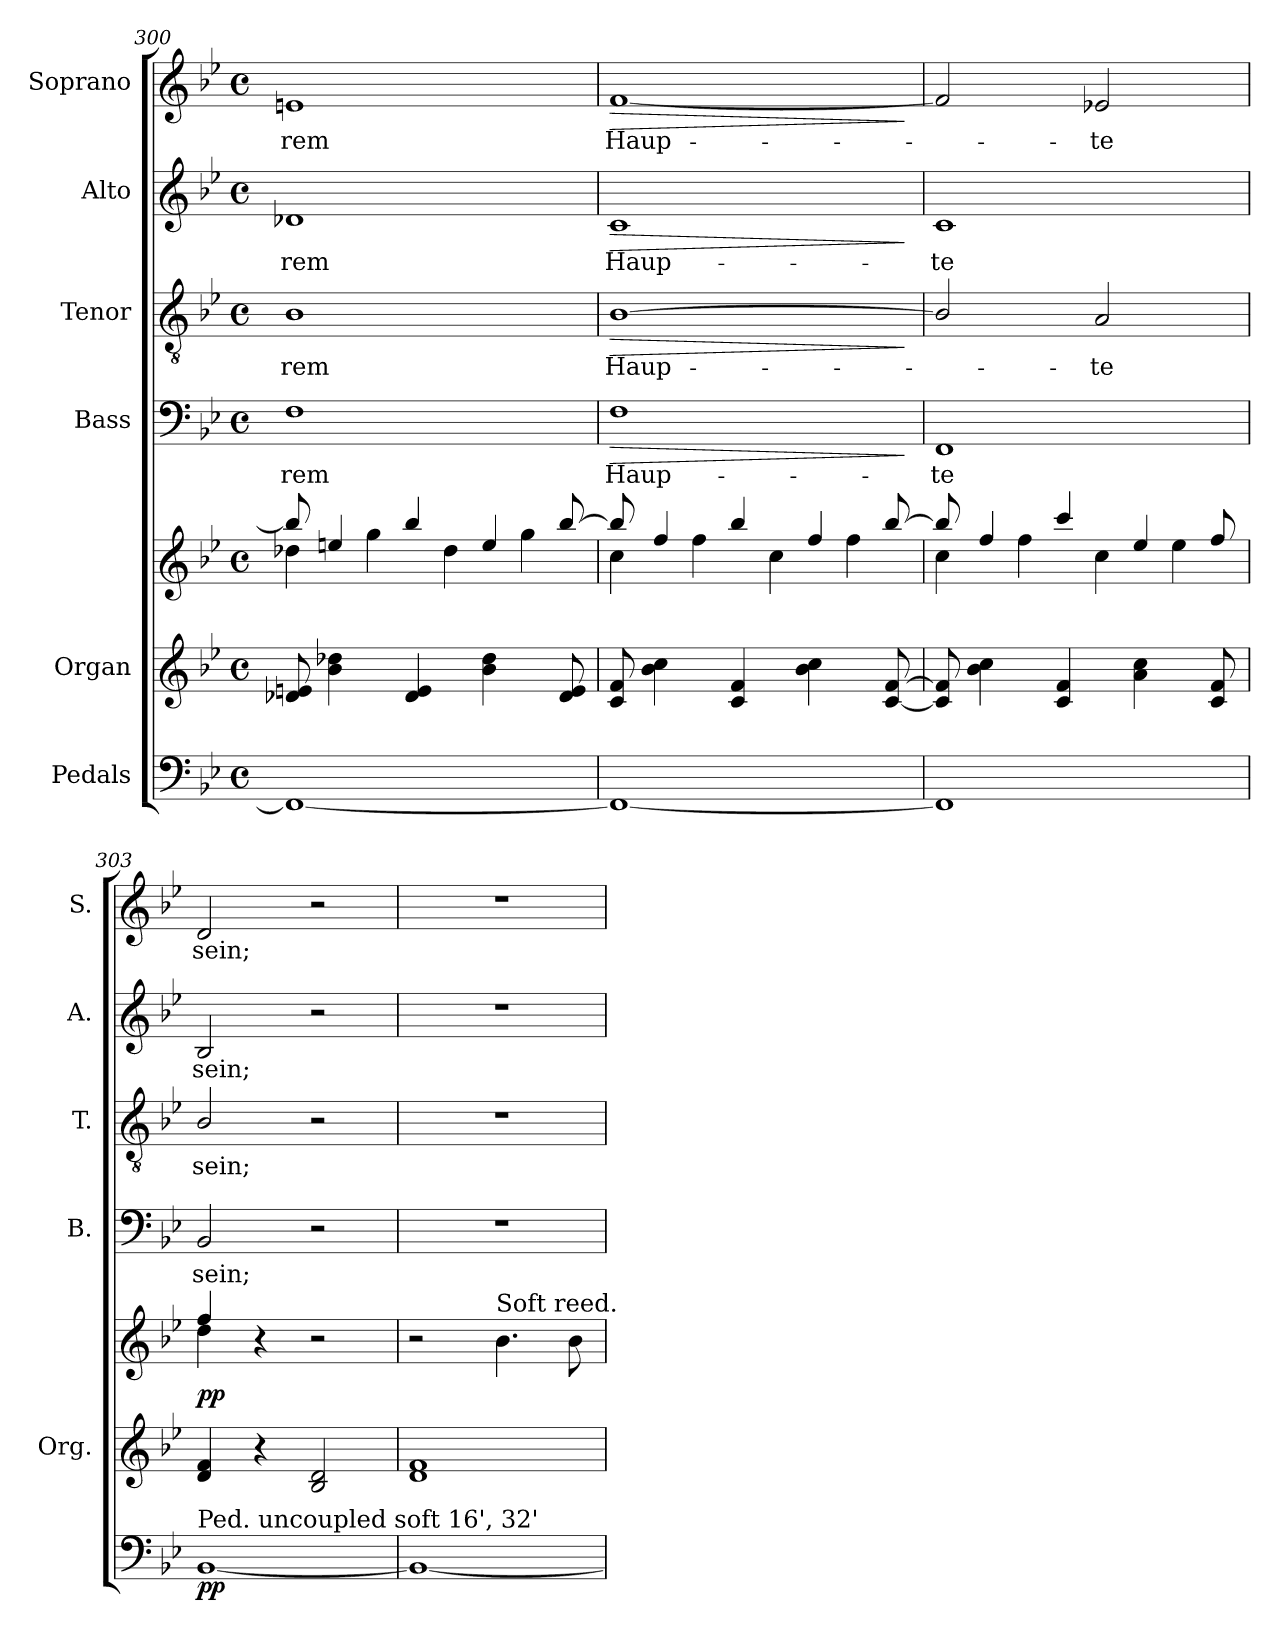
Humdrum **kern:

**kern	**dynam	**kern	**kern	**dynam	**kern	**text	**dynam	**kern	**text	**dynam	**kern	**text	**dynam	**kern	**text	**dynam
*part6	*part6	*part5	*part5	*part5	*part4	*part4	*part4	*part3	*part3	*part3	*part2	*part2	*part2	*part1	*part1	*part1
*staff7	*staff7	*staff6	*staff5	*staff5/6	*staff4	*staff4	*staff4	*staff3	*staff3	*staff3	*staff2	*staff2	*staff2	*staff1	*staff1	*staff1
*I"Pedals	*	*I"Organ	*	*	*I"Bass	*	*	*I"Tenor	*	*	*I"Alto	*	*	*I"Soprano	*	*
*	*	*I'Org.	*	*	*I'B.	*	*	*I'T.	*	*	*I'A.	*	*	*I'S.	*	*
!!LO:LB:g=z
*clefF4	*	*clefG2	*clefG2	*	*clefF4	*	*	*clefGv2	*	*	*clefG2	*	*	*clefG2	*	*
*	*	*	*	*	*	*	*	*ITrd7c12	*	*	*	*	*	*	*	*
*k[b-e-]	*	*k[b-e-]	*k[b-e-]	*	*k[b-e-]	*	*	*k[b-e-]	*	*	*k[b-e-]	*	*	*k[b-e-]	*	*
*B-:	*	*B-:	*B-:	*	*B-:	*	*	*B-:	*	*	*B-:	*	*	*B-:	*	*
*M4/4	*	*M4/4	*M4/4	*	*M4/4	*	*	*M4/4	*	*	*M4/4	*	*	*M4/4	*	*
*met(c)	*	*met(c)	*met(c)	*	*met(c)	*	*	*met(c)	*	*	*met(c)	*	*	*met(c)	*	*
=300	=300	=300	=300	=300	=300	=300	=300	=300	=300	=300	=300	=300	=300	=300	=300	=300
*	*	*	*^	*	*	*	*	*	*	*	*	*	*	*	*	*
!	!	!	!	!	!	!	!LO:LY:b:color=#000000	!	!	!	!	!	!	!	!	!	!
!	!	!	!	!	!	!	!	!	!	!LO:LY:b:color=#000000	!	!	!	!	!	!	!
!	!	!	!	!	!	!	!	!	!	!	!	!	!LO:LY:b:color=#000000	!	!	!	!
!	!	!	!	!	!	!	!	!	!	!	!	!	!	!	!	!LO:LY:b:color=#000000	!
1FFi_	.	8d-Xi/ 8eni	8bb-i/]	4dd-Xi\	.	1Fi	-rem	.	1BB-i	-rem	.	1d-Xi	-rem	.	1eni	-rem	.
.	.	4b-i\ 4dd-Xi	4eeni/	.	.	.	.	.	.	.	.	.	.	.	.	.	.
.	.	.	.	4ggi\	.	.	.	.	.	.	.	.	.	.	.	.	.
.	.	4d-i/ 4ei	4bb-i/	.	.	.	.	.	.	.	.	.	.	.	.	.	.
.	.	.	.	4dd-i\	.	.	.	.	.	.	.	.	.	.	.	.	.
.	.	4b-i\ 4dd-i	4eei/	.	.	.	.	.	.	.	.	.	.	.	.	.	.
.	.	.	.	4ggi\	.	.	.	.	.	.	.	.	.	.	.	.	.
.	.	8d-i/ 8ei	[8bb-i/	.	.	.	.	.	.	.	.	.	.	.	.	.	.
=301	=301	=301	=301	=301	=301	=301	=301	=301	=301	=301	=301	=301	=301	=301	=301	=301	=301
!	!	!	!	!	!	!	!LO:LY:b:color=#000000	!LO:HP:b	!	!	!	!	!	!	!	!	!
!	!	!	!	!	!	!	!	!	!	!LO:LY:b:color=#000000	!LO:HP:b	!	!	!	!	!	!
!	!	!	!	!	!	!	!	!	!	!	!	!	!LO:LY:b:color=#000000	!LO:HP:b	!	!	!
!	!	!	!	!	!	!	!	!	!	!	!	!	!	!	!	!LO:LY:b:color=#000000	!LO:HP:b
1FFi_	.	8ci/ 8fi	8bb-i/]	4cci\	.	1Fi	Haup-	>	[1BB-i	Haup-	>	1ci	Haup-	>	[1fi	Haup-	>
.	.	4b-i\ 4cci	4ffi/	.	.	.	.	.	.	.	.	.	.	.	.	.	.
.	.	.	.	4ffi\	.	.	.	.	.	.	.	.	.	.	.	.	.
.	.	4ci/ 4fi	4bb-i/	.	.	.	.	.	.	.	.	.	.	.	.	.	.
.	.	.	.	4cci\	.	.	.	.	.	.	.	.	.	.	.	.	.
.	.	4b-i\ 4cci	4ffi/	.	.	.	.	.	.	.	.	.	.	.	.	.	.
.	.	.	.	4ffi\	.	.	.	.	.	.	.	.	.	.	.	.	.
.	.	[8ci/ [8fi	[8bb-i/	.	.	.	.	.	.	.	.	.	.	.	.	.	.
*	*	*	*v	*v	*	*	*	*	*	*	*	*	*	*	*	*	*
.	.	.	.	.	.	.	]	.	.	]	.	.	]	.	.	]
=302	=302	=302	=302	=302	=302	=302	=302	=302	=302	=302	=302	=302	=302	=302	=302	=302
*	*	*	*^	*	*	*	*	*	*	*	*	*	*	*	*	*
!	!	!	!	!	!	!	!LO:LY:b:color=#000000	!	!	!	!	!	!	!	!	!	!
!	!	!	!	!	!	!	!	!	!	!	!	!	!LO:LY:b:color=#000000	!	!	!	!
1FFi]	.	8ci/] 8fi]	8bb-i/]	4cci\	.	1FFi	-te	.	2BB-i/]	.	.	1ci	-te	.	2fi/]	.	.
.	.	4b-i\ 4cci	4ffi/	.	.	.	.	.	.	.	.	.	.	.	.	.	.
.	.	.	.	4ffi\	.	.	.	.	.	.	.	.	.	.	.	.	.
.	.	4ci/ 4fi	4ccci/	.	.	.	.	.	.	.	.	.	.	.	.	.	.
!	!	!	!	!	!	!	!	!	!	!LO:LY:b:color=#000000	!	!	!	!	!	!	!
!	!	!	!	!	!	!	!	!	!	!	!	!	!	!	!	!LO:LY:b:color=#000000	!
.	.	.	.	4cci\	.	.	.	.	2AAi/	-te	.	.	.	.	2e-Xi/	-te	.
.	.	4ai\ 4cci	4ee-i/	.	.	.	.	.	.	.	.	.	.	.	.	.	.
.	.	.	.	4ee-i\	.	.	.	.	.	.	.	.	.	.	.	.	.
.	.	8ci/ 8fi	8ffi/	.	.	.	.	.	.	.	.	.	.	.	.	.	.
=303	=303	=303	=303	=303	=303	=303	=303	=303	=303	=303	=303	=303	=303	=303	=303	=303	=303
!!LO:REH:place=s1:B:color=#000000:enc=box:fs=17.1407:t=N
!	!	!	!	!	!	!	!LO:LY:b:color=#000000	!	!	!	!	!	!	!	!	!	!
!	!	!	!	!	!	!	!	!	!	!LO:LY:b:color=#000000	!	!	!	!	!	!	!
!	!	!	!	!	!	!	!	!	!	!	!	!	!LO:LY:b:color=#000000	!	!	!	!
*	*	*	*MM108	*	*	*	*	*	*	*	*	*	*	*	*MM108	*	*
!LO:TX:a:t=Ped. uncoupled soft 16', 32'	!	!	!	!	!	!	!	!	!	!	!	!	!	!	!	!	!
!	!	!	!	!	!	!	!	!	!	!	!	!	!	!	!	!LO:LY:b:color=#000000	!
[1BB-i	pp	4di/ 4fi	4ffi/	4ddi\	pp	2BB-i/	sein;	.	2BB-i/	sein;	.	2B-i/	sein;	.	2di/	sein;	.
.	.	4r	4r	4ryy	.	.	.	.	.	.	.	.	.	.	.	.	.
.	.	2B-i/ 2di	2r	2ryy	.	2r	.	.	2r	.	.	2r	.	.	2r	.	.
*	*	*	*v	*v	*	*	*	*	*	*	*	*	*	*	*	*	*
=304	=304	=304	=304	=304	=304	=304	=304	=304	=304	=304	=304	=304	=304	=304	=304	=304
1BB-i_	.	1di 1fi	2r	.	1r	.	.	1r	.	.	1r	.	.	1r	.	.
!	!	!	!LO:TX:a:t=Soft reed.	!	!	!	!	!	!	!	!	!	!	!	!	!
.	.	.	4.b-i\	.	.	.	.	.	.	.	.	.	.	.	.	.
.	.	.	8b-i\	.	.	.	.	.	.	.	.	.	.	.	.	.
=	=	=	=	=	=	=	=	=	=	=	=	=	=	=	=	=
*-	*-	*-	*-	*-	*-	*-	*-	*-	*-	*-	*-	*-	*-	*-	*-	*-
